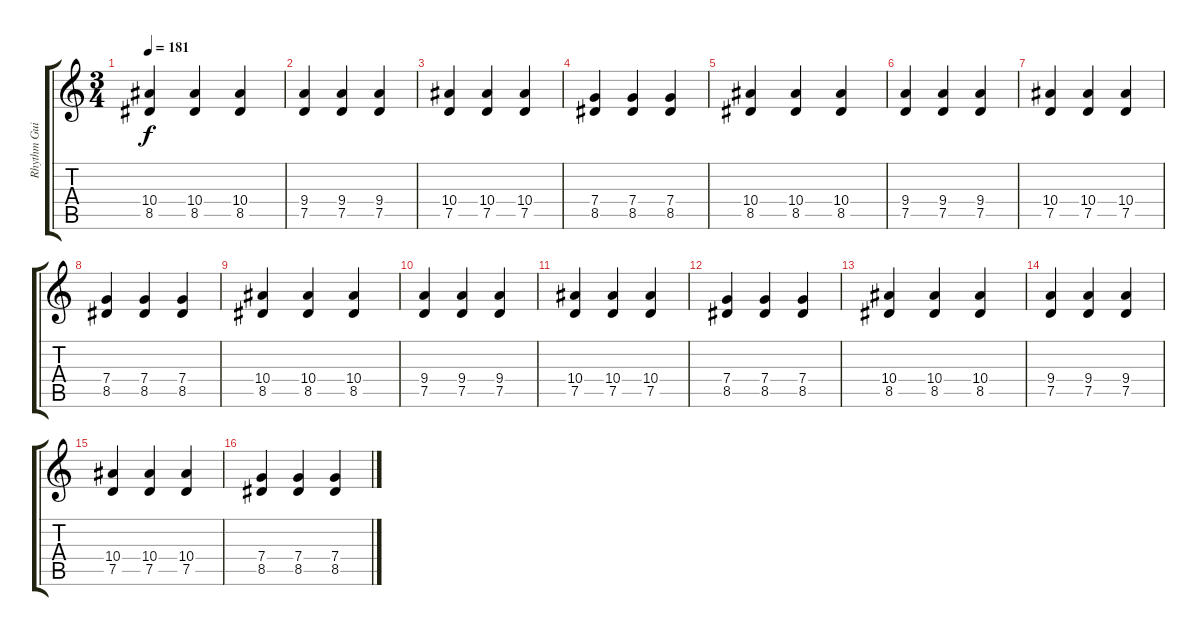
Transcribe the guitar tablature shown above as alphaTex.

\track ("Rhythm Guitar" "Rhythm Gui") {instrument distortionguitar}
\staff {score tabs}
\tuning (D4 A3 F3 C3 G2 D2) {hide}
\ts (3 4)
\tempo 181
\clef g2
\ks c
(10.4 8.5).4{dy f} (10.4 8.5).4 (10.4 8.5).4 |
(9.4 7.5).4 (9.4 7.5).4 (9.4 7.5).4 |
(10.4 7.5).4 (10.4 7.5).4 (10.4 7.5).4 |
(7.4 8.5).4 (7.4 8.5).4 (7.4 8.5).4 |
(10.4 8.5).4 (10.4 8.5).4 (10.4 8.5).4 |
(9.4 7.5).4 (9.4 7.5).4 (9.4 7.5).4 |
(10.4 7.5).4 (10.4 7.5).4 (10.4 7.5).4 |
(7.4 8.5).4 (7.4 8.5).4 (7.4 8.5).4 |
(10.4 8.5).4 (10.4 8.5).4 (10.4 8.5).4 |
(9.4 7.5).4 (9.4 7.5).4 (9.4 7.5).4 |
(10.4 7.5).4 (10.4 7.5).4 (10.4 7.5).4 |
(7.4 8.5).4 (7.4 8.5).4 (7.4 8.5).4 |
(10.4 8.5).4 (10.4 8.5).4 (10.4 8.5).4 |
(9.4 7.5).4 (9.4 7.5).4 (9.4 7.5).4 |
(10.4 7.5).4 (10.4 7.5).4 (10.4 7.5).4 |
(7.4 8.5).4 (7.4 8.5).4 (7.4 8.5).4
